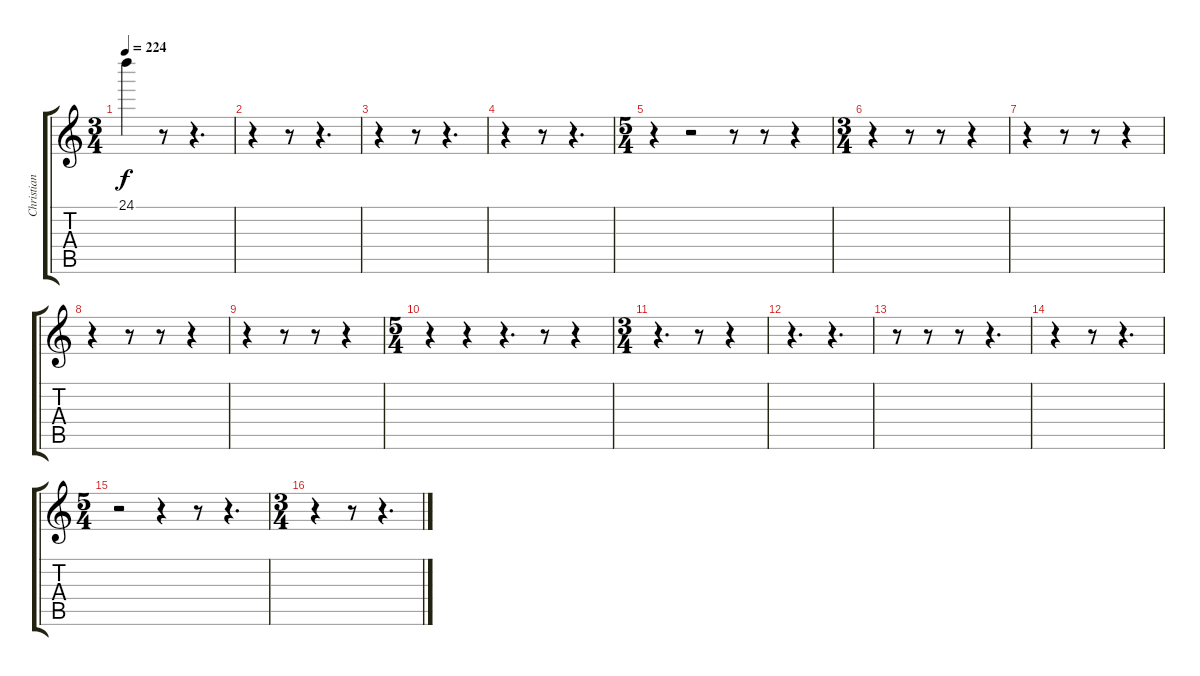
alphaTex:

\track ("Christian Muenzner" "Christian ") {instrument distortionguitar}
\staff {score tabs}
\tuning (D4 A3 F3 C3 G2 D2) {hide}
\ts (3 4)
\tempo 224
\clef g2
\ks c
24.1{t}.4{dy f} r.8 r.4{d} |
r.4 r.8 r.4{d} |
r.4 r.8 r.4{d} |
r.4 r.8 r.4{d} |
\ts (5 4)
r.4 r.2 r.8 r.8 r.4 |
\ts (3 4)
r.4 r.8 r.8 r.4 |
r.4 r.8 r.8 r.4 |
r.4 r.8 r.8 r.4 |
r.4 r.8 r.8 r.4 |
\ts (5 4)
r.4 r.4 r.4{d} r.8 r.4 |
\ts (3 4)
r.4{d} r.8 r.4 |
r.4{d} r.4{d} |
r.8 r.8 r.8 r.4{d} |
r.4 r.8 r.4{d} |
\ts (5 4)
r.2 r.4 r.8 r.4{d} |
\ts (3 4)
r.4 r.8 r.4{d}
